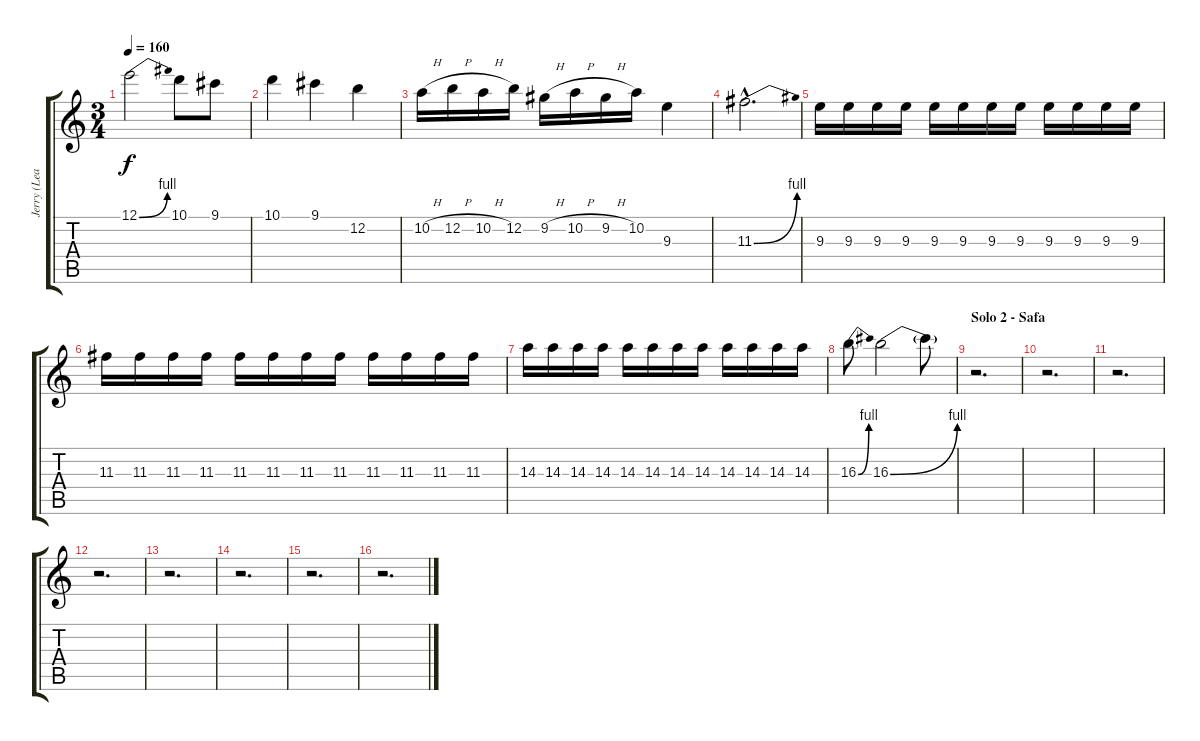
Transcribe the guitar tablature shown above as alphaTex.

\track ("Jerry (Lead)" "Jerry (Lea") {instrument distortionguitar}
\staff {score tabs}
\tuning (E4 B3 G3 D3 A2 E2) {hide}
\ts (3 4)
\tempo 160
\clef g2
\ks c
12.1{be (bend 0 0 60 4)}.2{dy f} 10.1.8 9.1.8 |
10.1.4 9.1.4 12.2.4 |
10.2{h}.16 12.2{h}.16 10.2{h}.16 12.2.16 9.2{h}.16 10.2{h}.16 9.2{h}.16 10.2.16 9.3.4 |
11.3{be (bend 0 0 60 4) hac}.2{d} |
9.3.16 9.3.16 9.3.16 9.3.16 9.3.16 9.3.16 9.3.16 9.3.16 9.3.16 9.3.16 9.3.16 9.3.16 |
11.3.16 11.3.16 11.3.16 11.3.16 11.3.16 11.3.16 11.3.16 11.3.16 11.3.16 11.3.16 11.3.16 11.3.16 |
14.3.16 14.3.16 14.3.16 14.3.16 14.3.16 14.3.16 14.3.16 14.3.16 14.3.16 14.3.16 14.3.16 14.3.16 |
16.3{be (bend 0 0 60 4)}.8 16.3{be (bend 0 0 60 4)}.2 16.3{t}.8 |
\section ("" "Solo 2 - Safa")
r.2{d volume 14} |
r.2{d} |
r.2{d} |
r.2{d} |
r.2{d} |
r.2{d} |
r.2{d} |
r.2{d}
